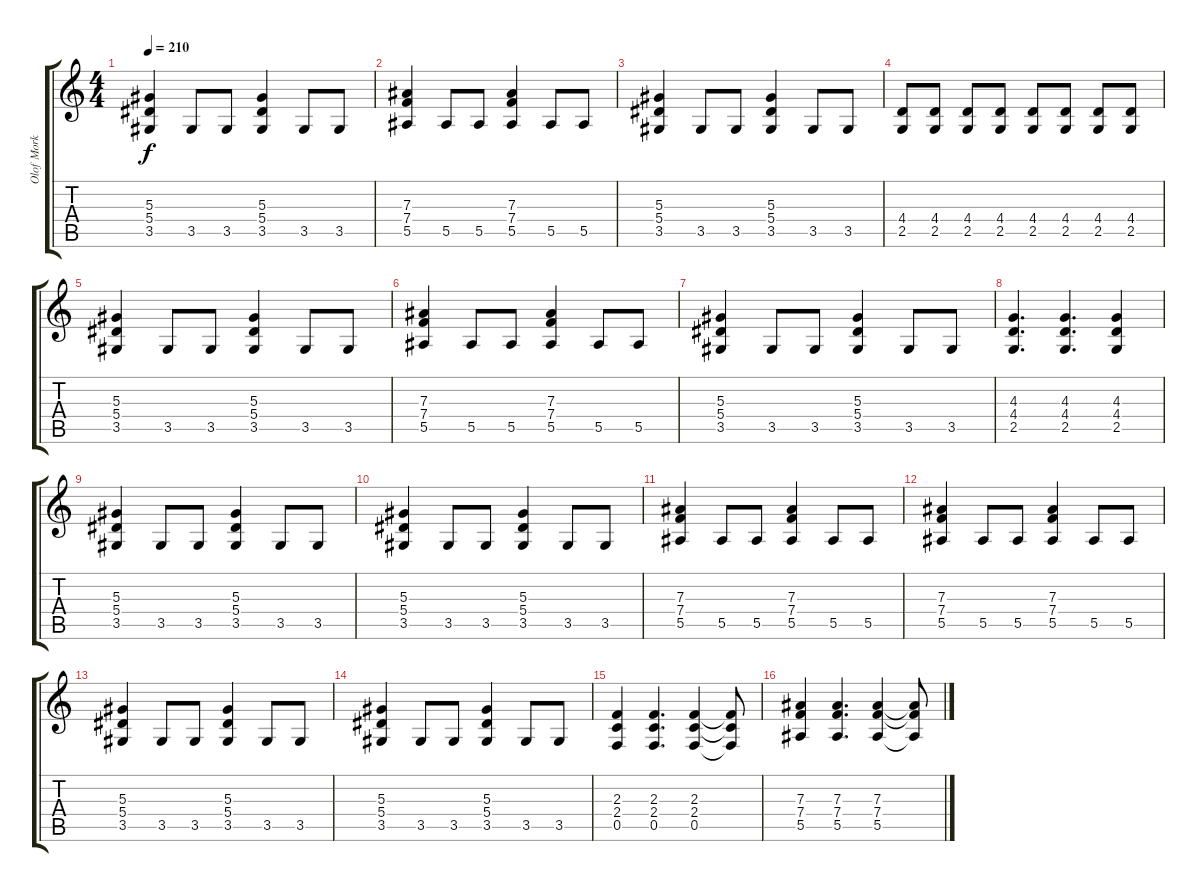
\track ("Olof Mork" "Olof Mork") {instrument distortionguitar}
\staff {score tabs}
\tuning (C4 G3 Eb3 Bb2 F2 C2) {hide}
\ts (4 4)
\tempo 210
\clef g2
\ks c
(5.3 5.4 3.5).4{dy f} 3.5.8 3.5.8 (5.3 5.4 3.5).4 3.5.8 3.5.8 |
(7.3 7.4 5.5).4 5.5.8 5.5.8 (7.3 7.4 5.5).4 5.5.8 5.5.8 |
(5.3 5.4 3.5).4 3.5.8 3.5.8 (5.3 5.4 3.5).4 3.5.8 3.5.8 |
(4.4 2.5).8 (4.4 2.5).8 (4.4 2.5).8 (4.4 2.5).8 (4.4 2.5).8 (4.4 2.5).8 (4.4 2.5).8 (4.4 2.5).8 |
(5.3 5.4 3.5).4 3.5.8 3.5.8 (5.3 5.4 3.5).4 3.5.8 3.5.8 |
(7.3 7.4 5.5).4 5.5.8 5.5.8 (7.3 7.4 5.5).4 5.5.8 5.5.8 |
(5.3 5.4 3.5).4 3.5.8 3.5.8 (5.3 5.4 3.5).4 3.5.8 3.5.8 |
(4.3 4.4 2.5).4{d} (4.3 4.4 2.5).4{d} (4.3 4.4 2.5).4 |
(5.3 5.4 3.5).4 3.5.8 3.5.8 (5.3 5.4 3.5).4 3.5.8 3.5.8 |
(5.3 5.4 3.5).4 3.5.8 3.5.8 (5.3 5.4 3.5).4 3.5.8 3.5.8 |
(7.3 7.4 5.5).4 5.5.8 5.5.8 (7.3 7.4 5.5).4 5.5.8 5.5.8 |
(7.3 7.4 5.5).4 5.5.8 5.5.8 (7.3 7.4 5.5).4 5.5.8 5.5.8 |
(5.3 5.4 3.5).4 3.5.8 3.5.8 (5.3 5.4 3.5).4 3.5.8 3.5.8 |
(5.3 5.4 3.5).4 3.5.8 3.5.8 (5.3 5.4 3.5).4 3.5.8 3.5.8 |
(2.3 2.4 0.5).4 (2.3 2.4 0.5).4{d} (2.3 2.4 0.5).4 (2.3{t} 2.4{t} 0.5{t}).8 |
(7.3 7.4 5.5).4 (7.3 7.4 5.5).4{d} (7.3 7.4 5.5).4 (7.3{t} 7.4{t} 5.5{t}).8
